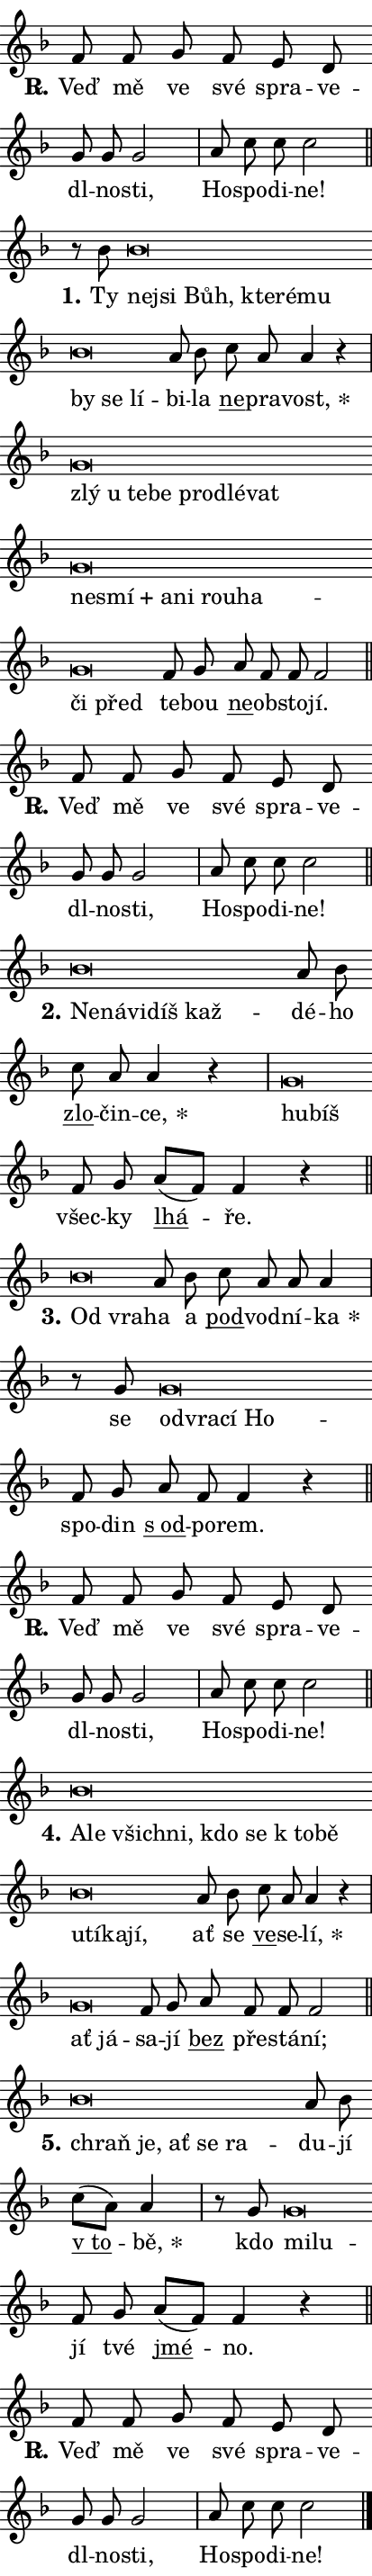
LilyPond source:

\version "2.24.0"
\header { tagline = "" }
\paper {
  indent = 0\cm
  top-margin = 0\cm
  right-margin = 0\cm
  bottom-margin = 0\cm
  left-margin = 0\cm
  paper-width = 7\cm
  page-breaking = #ly:one-page-breaking
  system-system-spacing.basic-distance = #11
  score-system-spacing.basic-distance = #11
  ragged-last = ##f
}


%% Author: Thomas Morley
%% https://lists.gnu.org/archive/html/lilypond-user/2020-05/msg00002.html
#(define (line-position grob)
"Returns position of @var[grob} in current system:
   @code{'start}, if at first time-step
   @code{'end}, if at last time-step
   @code{'middle} otherwise
"
  (let* ((col (ly:item-get-column grob))
         (ln (ly:grob-object col 'left-neighbor))
         (rn (ly:grob-object col 'right-neighbor))
         (col-to-check-left (if (ly:grob? ln) ln col))
         (col-to-check-right (if (ly:grob? rn) rn col))
         (break-dir-left
           (and
             (ly:grob-property col-to-check-left 'non-musical #f)
             (ly:item-break-dir col-to-check-left)))
         (break-dir-right
           (and
             (ly:grob-property col-to-check-right 'non-musical #f)
             (ly:item-break-dir col-to-check-right))))
        (cond ((eqv? 1 break-dir-left) 'start)
              ((eqv? -1 break-dir-right) 'end)
              (else 'middle))))

#(define (tranparent-at-line-position vctor)
  (lambda (grob)
  "Relying on @code{line-position} select the relevant enry from @var{vctor}.
Used to determine transparency,"
    (case (line-position grob)
      ((end) (not (vector-ref vctor 0)))
      ((middle) (not (vector-ref vctor 1)))
      ((start) (not (vector-ref vctor 2))))))

noteHeadBreakVisibility =
#(define-music-function (break-visibility)(vector?)
"Makes @code{NoteHead}s transparent relying on @var{break-visibility}"
#{
  \override NoteHead.transparent =
    #(tranparent-at-line-position break-visibility)
#})

#(define delete-ledgers-for-transparent-note-heads
  (lambda (grob)
    "Reads whether a @code{NoteHead} is transparent.
If so this @code{NoteHead} is removed from @code{'note-heads} from
@var{grob}, which is supposed to be @code{LedgerLineSpanner}.
As a result ledgers are not printed for this @code{NoteHead}"
    (let* ((nhds-array (ly:grob-object grob 'note-heads))
           (nhds-list
             (if (ly:grob-array? nhds-array)
                 (ly:grob-array->list nhds-array)
                 '()))
           ;; Relies on the transparent-property being done before
           ;; Staff.LedgerLineSpanner.after-line-breaking is executed.
           ;; This is fragile ...
           (to-keep
             (remove
               (lambda (nhd)
                 (ly:grob-property nhd 'transparent #f))
               nhds-list)))
      ;; TODO find a better method to iterate over grob-arrays, similiar
      ;; to filter/remove etc for lists
      ;; For now rebuilt from scratch
      (set! (ly:grob-object grob 'note-heads)  '())
      (for-each
        (lambda (nhd)
          (ly:pointer-group-interface::add-grob grob 'note-heads nhd))
        to-keep))))

hideNotes = {
  \noteHeadBreakVisibility #begin-of-line-visible
}
unHideNotes = {
  \noteHeadBreakVisibility #all-visible
}

% work-around for resetting accidentals
% https://lilypond.org/doc/v2.23/Documentation/notation/displaying-rhythms#unmetered-music
cadenzaMeasure = {
  \cadenzaOff
  \partial 1024 s1024
  \cadenzaOn
}

#(define-markup-command (accent layout props text) (markup?)
  "Underline accented syllable"
  (interpret-markup layout props
    #{\markup \override #'(offset . 4.3) \underline { #text }#}))

responsum = \markup \concat {
  "R" \hspace #-1.05 \path #0.1 #'((moveto 0 0.07) (lineto 0.9 0.8)) \hspace #0.05 "."
}

\layout {
    \context {
        \Staff
        \remove "Time_signature_engraver"
        \override LedgerLineSpanner.after-line-breaking = #delete-ledgers-for-transparent-note-heads
    }
    \context {
        \Voice {
            \override NoteHead.output-attributes = #'((class . "notehead"))
            \override Hairpin.height = #0.55
        }
    }
    \context {
        \Lyrics {
            \override StanzaNumber.output-attributes = #'((class . "stanzanumber"))
            \override LyricSpace.minimum-distance = #0.9
            \override LyricText.font-name = #"TeX Gyre Schola"
            \override LyricText.font-size = 1
            \override StanzaNumber.font-name = #"TeX Gyre Schola Bold"
            \override StanzaNumber.font-size = 1
        }
    }
}

% magnetic-lyrics.ily
%
%   written by
%     Jean Abou Samra <jean@abou-samra.fr>
%     Werner Lemberg <wl@gnu.org>
%
%   adapted by
%     Jiri Hon <jiri.hon@gmail.com>
%
% Version 2022-Apr-15

% https://www.mail-archive.com/lilypond-user@gnu.org/msg149350.html

#(define (Left_hyphen_pointer_engraver context)
   "Collect syllable-hyphen-syllable occurrences in lyrics and store
them in properties.  This engraver only looks to the left.  For
example, if the lyrics input is @code{foo -- bar}, it does the
following.

@itemize @bullet
@item
Set the @code{text} property of the @code{LyricHyphen} grob between
@q{foo} and @q{bar} to @code{foo}.

@item
Set the @code{left-hyphen} property of the @code{LyricText} grob with
text @q{foo} to the @code{LyricHyphen} grob between @q{foo} and
@q{bar}.
@end itemize

Use this auxiliary engraver in combination with the
@code{lyric-@/text::@/apply-@/magnetic-@/offset!} hook."
   (let ((hyphen #f)
         (text #f))
     (make-engraver
      (acknowledgers
       ((lyric-syllable-interface engraver grob source-engraver)
        (set! text grob)))
      (end-acknowledgers
       ((lyric-hyphen-interface engraver grob source-engraver)
        ;(when (not (grob::has-interface grob 'lyric-space-interface))
          (set! hyphen grob)));)
      ((stop-translation-timestep engraver)
       (when (and text hyphen)
         (ly:grob-set-object! text 'left-hyphen hyphen))
       (set! text #f)
       (set! hyphen #f)))))

#(define (lyric-text::apply-magnetic-offset! grob)
   "If the space between two syllables is less than the value in
property @code{LyricText@/.details@/.squash-threshold}, move the right
syllable to the left so that it gets concatenated with the left
syllable.

Use this function as a hook for
@code{LyricText@/.after-@/line-@/breaking} if the
@code{Left_@/hyphen_@/pointer_@/engraver} is active."
   (let ((hyphen (ly:grob-object grob 'left-hyphen #f)))
     (when hyphen
       (let ((left-text (ly:spanner-bound hyphen LEFT)))
         (when (grob::has-interface left-text 'lyric-syllable-interface)
           (let* ((common (ly:grob-common-refpoint grob left-text X))
                  (this-x-ext (ly:grob-extent grob common X))
                  (left-x-ext
                   (begin
                     ;; Trigger magnetism for left-text.
                     (ly:grob-property left-text 'after-line-breaking)
                     (ly:grob-extent left-text common X)))
                  ;; `delta` is the gap width between two syllables.
                  (delta (- (interval-start this-x-ext)
                            (interval-end left-x-ext)))
                  (details (ly:grob-property grob 'details))
                  (threshold (assoc-get 'squash-threshold details 0.2)))
             (when (< delta threshold)
               (let* (;; We have to manipulate the input text so that
                      ;; ligatures crossing syllable boundaries are not
                      ;; disabled.  For languages based on the Latin
                      ;; script this is essentially a beautification.
                      ;; However, for non-Western scripts it can be a
                      ;; necessity.
                      (lt (ly:grob-property left-text 'text))
                      (rt (ly:grob-property grob 'text))
                      (is-space (grob::has-interface hyphen 'lyric-space-interface))
                      (space (if is-space " " ""))
                      (space-markup (grob-interpret-markup grob " "))
                      (space-size (interval-length (ly:stencil-extent space-markup X)))
                      (extra-delta (if is-space space-size 0))
                      ;; Append new syllable.
                      (ltrt-space (if (and (string? lt) (string? rt))
                                (string-append lt space rt)
                                (make-concat-markup (list lt space rt))))
                      ;; Right-align `ltrt` to the right side.
                      (ltrt-space-markup (grob-interpret-markup
                               grob
                               (make-translate-markup
                                (cons (interval-length this-x-ext) 0)
                                (make-right-align-markup ltrt-space)))))
                 (begin
                   ;; Don't print `left-text`.
                   (ly:grob-set-property! left-text 'stencil #f)
                   ;; Set text and stencil (which holds all collected
                   ;; syllables so far) and shift it to the left.
                   (ly:grob-set-property! grob 'text ltrt-space)
                   (ly:grob-set-property! grob 'stencil ltrt-space-markup)
                   (ly:grob-translate-axis! grob (- (- delta extra-delta)) X))))))))))


#(define (lyric-hyphen::displace-bounds-first grob)
   ;; Make very sure this callback isn't triggered too early.
   (let ((left (ly:spanner-bound grob LEFT))
         (right (ly:spanner-bound grob RIGHT)))
     (ly:grob-property left 'after-line-breaking)
     (ly:grob-property right 'after-line-breaking)
     (ly:lyric-hyphen::print grob)))

squashThreshold = #0.4

\layout {
  \context {
    \Lyrics
    \consists #Left_hyphen_pointer_engraver
    \override LyricText.after-line-breaking =
      #lyric-text::apply-magnetic-offset!
    \override LyricHyphen.stencil = #lyric-hyphen::displace-bounds-first
    \override LyricText.details.squash-threshold = \squashThreshold
    \override LyricHyphen.minimum-distance = 0
    \override LyricHyphen.minimum-length = \squashThreshold
  }
}

squash = \override LyricText.details.squash-threshold = 9999
unSquash = \override LyricText.details.squash-threshold = \squashThreshold

left = \override LyricText.self-alignment-X = #LEFT
unLeft = \revert LyricText.self-alignment-X

starOffset = #(lambda (grob) 
                (let ((x_offset (ly:self-alignment-interface::aligned-on-x-parent grob)))
                  (if (= x_offset 0) 0 (+ x_offset 1.2))))

star = #(define-music-function (syllable)(string?)
"Append star separator at the end of a syllable"
#{
  \once \override LyricText.X-offset = #starOffset
  \lyricmode { \markup {
    #syllable
    \override #'((font-name . "TeX Gyre Schola Bold")) \hspace #0.2 \lower #0.65 \larger "*"
  } }
#})

starAccent = #(define-music-function (syllable)(string?)
"Append star separator at the end of a syllable and make accent"
#{
  \once \override LyricText.X-offset = #starOffset
  \lyricmode { \markup {
    \accent #syllable
    \override #'((font-name . "TeX Gyre Schola Bold")) \hspace #0.2 \lower #0.65 \larger "*"
  } }
#})

breath = #(define-music-function (syllable)(string?)
"Append breathing indicator at the end of a syllable"
#{
  \lyricmode { \markup { #syllable "+" } }
#})

optionalBreath = #(define-music-function (syllable)(string?)
"Append optional breathing indicator at the end of a syllable"
#{
  \lyricmode { \markup { #syllable "(+)" } }
#})


\score {
    <<
        \new Voice = "melody" { \cadenzaOn \key f \major \relative { f'8 f g f e d \bar "" g g g2 \cadenzaMeasure \bar "|" a8 c c c2 \cadenzaMeasure \bar "||" \break } }
        \new Lyrics \lyricsto "melody" { \lyricmode { \set stanza = \responsum
Veď mě ve své spra -- ve -- dl -- no -- sti, Ho -- spo -- di -- ne! } }
    >>
    \layout {}
}

\score {
    <<
        \new Voice = "melody" { \cadenzaOn \key f \major \relative { r8 bes'8 bes\breve*1/16 \hideNotes \breve*1/16 \bar "" \breve*1/16 \bar "" \breve*1/16 \bar "" \breve*1/16 \bar "" \breve*1/16 \bar "" \breve*1/16 \bar "" \breve*1/16 \breve*1/16 \bar "" \unHideNotes a8 bes \bar "" c a a4 r \cadenzaMeasure \bar "|" g\breve*1/16 \hideNotes \breve*1/16 \bar "" \breve*1/16 \bar "" \breve*1/16 \bar "" \breve*1/16 \bar "" \breve*1/16 \bar "" \breve*1/16 \bar "" \breve*1/16 \bar "" \breve*1/16 \bar "" \breve*1/16 \bar "" \breve*1/16 \bar "" \breve*1/16 \bar "" \breve*1/16 \bar "" \breve*1/16 \breve*1/16 \bar "" \unHideNotes f8 g \bar "" a f f f2 \cadenzaMeasure \bar "||" \break } }
        \new Lyrics \lyricsto "melody" { \lyricmode { \set stanza = "1."
Ty \left nej -- \squash si Bůh, kte -- ré -- mu by se lí -- \unLeft \unSquash bi -- la \markup \accent ne -- pra -- \star vost, \left zlý \squash u te -- be pro -- dlé -- vat ne -- \breath "smí" a -- ni rou -- ha -- či před \unLeft \unSquash te -- bou \markup \accent ne -- ob -- sto -- jí. } }
    >>
    \layout {}
}

\score {
    <<
        \new Voice = "melody" { \cadenzaOn \key f \major \relative { f'8 f g f e d \bar "" g g g2 \cadenzaMeasure \bar "|" a8 c c c2 \cadenzaMeasure \bar "||" \break } }
        \new Lyrics \lyricsto "melody" { \lyricmode { \set stanza = \responsum
Veď mě ve své spra -- ve -- dl -- no -- sti, Ho -- spo -- di -- ne! } }
    >>
    \layout {}
}

\score {
    <<
        \new Voice = "melody" { \cadenzaOn \key f \major \relative { bes'\breve*1/16 \hideNotes \breve*1/16 \bar "" \breve*1/16 \bar "" \breve*1/16 \breve*1/16 \bar "" \unHideNotes a8 bes \bar "" c a a4 r \cadenzaMeasure \bar "|" g\breve*1/16 \hideNotes \breve*1/16 \bar "" \unHideNotes f8 g \bar "" a[( f)] f4 r \cadenzaMeasure \bar "||" \break } }
        \new Lyrics \lyricsto "melody" { \lyricmode { \set stanza = "2."
\left Ne -- \squash ná -- vi -- díš kaž -- \unLeft \unSquash dé -- ho \markup \accent zlo -- čin -- \star ce, \left hu -- \squash bíš \unLeft \unSquash všec -- ky \markup \accent lhá -- ře. } }
    >>
    \layout {}
}

\score {
    <<
        \new Voice = "melody" { \cadenzaOn \key f \major \relative { bes'\breve*1/16 \hideNotes \breve*1/16 \bar "" \unHideNotes a8 bes \bar "" c a a a4 \cadenzaMeasure \bar "|" r8 g8 g\breve*1/16 \hideNotes \breve*1/16 \bar "" \breve*1/16 \breve*1/16 \bar "" \unHideNotes f8 g \bar "" a f f4 r \cadenzaMeasure \bar "||" \break } }
        \new Lyrics \lyricsto "melody" { \lyricmode { \set stanza = "3."
\left Od \squash vra -- \unLeft \unSquash ha a \markup \accent pod -- vod -- ní -- \star ka se \left od -- \squash vra -- cí Ho -- \unLeft \unSquash spo -- din \markup \accent "s od" -- po -- rem. } }
    >>
    \layout {}
}

\score {
    <<
        \new Voice = "melody" { \cadenzaOn \key f \major \relative { f'8 f g f e d \bar "" g g g2 \cadenzaMeasure \bar "|" a8 c c c2 \cadenzaMeasure \bar "||" \break } }
        \new Lyrics \lyricsto "melody" { \lyricmode { \set stanza = \responsum
Veď mě ve své spra -- ve -- dl -- no -- sti, Ho -- spo -- di -- ne! } }
    >>
    \layout {}
}

\score {
    <<
        \new Voice = "melody" { \cadenzaOn \key f \major \relative { bes'\breve*1/16 \hideNotes \breve*1/16 \bar "" \breve*1/16 \bar "" \breve*1/16 \bar "" \breve*1/16 \bar "" \breve*1/16 \bar "" \breve*1/16 \bar "" \breve*1/16 \bar "" \breve*1/16 \bar "" \breve*1/16 \bar "" \breve*1/16 \breve*1/16 \bar "" \unHideNotes a8 bes \bar "" c a a4 r \cadenzaMeasure \bar "|" g\breve*1/16 \hideNotes \breve*1/16 \bar "" \unHideNotes f8 g \bar "" a f f f2 \cadenzaMeasure \bar "||" \break } }
        \new Lyrics \lyricsto "melody" { \lyricmode { \set stanza = "4."
\left A -- \squash le všich -- ni, kdo se "k to" -- bě u -- tí -- ka -- jí, \unLeft \unSquash ať se \markup \accent ve -- se -- \star lí, \left ať \squash já -- \unLeft \unSquash sa -- jí \markup \accent bez pře -- stá -- ní; } }
    >>
    \layout {}
}

\score {
    <<
        \new Voice = "melody" { \cadenzaOn \key f \major \relative { bes'\breve*1/16 \hideNotes \breve*1/16 \bar "" \breve*1/16 \bar "" \breve*1/16 \breve*1/16 \bar "" \unHideNotes a8 bes \bar "" c[( a)] a4 \cadenzaMeasure \bar "|" r8 g8 g\breve*1/16 \hideNotes \breve*1/16 \bar "" \unHideNotes f8 g \bar "" a[( f)] f4 r \cadenzaMeasure \bar "||" \break } }
        \new Lyrics \lyricsto "melody" { \lyricmode { \set stanza = "5."
\left chraň \squash je, ať se ra -- \unLeft \unSquash du -- jí \markup \accent "v to" -- \star bě, kdo \left mi -- \squash lu -- \unLeft \unSquash jí tvé \markup \accent jmé -- no. } }
    >>
    \layout {}
}

\score {
    <<
        \new Voice = "melody" { \cadenzaOn \key f \major \relative { f'8 f g f e d \bar "" g g g2 \cadenzaMeasure \bar "|" a8 c c c2 \cadenzaMeasure \bar "||" \break } \bar "|." }
        \new Lyrics \lyricsto "melody" { \lyricmode { \set stanza = \responsum
Veď mě ve své spra -- ve -- dl -- no -- sti, Ho -- spo -- di -- ne! } }
    >>
    \layout {}
}
